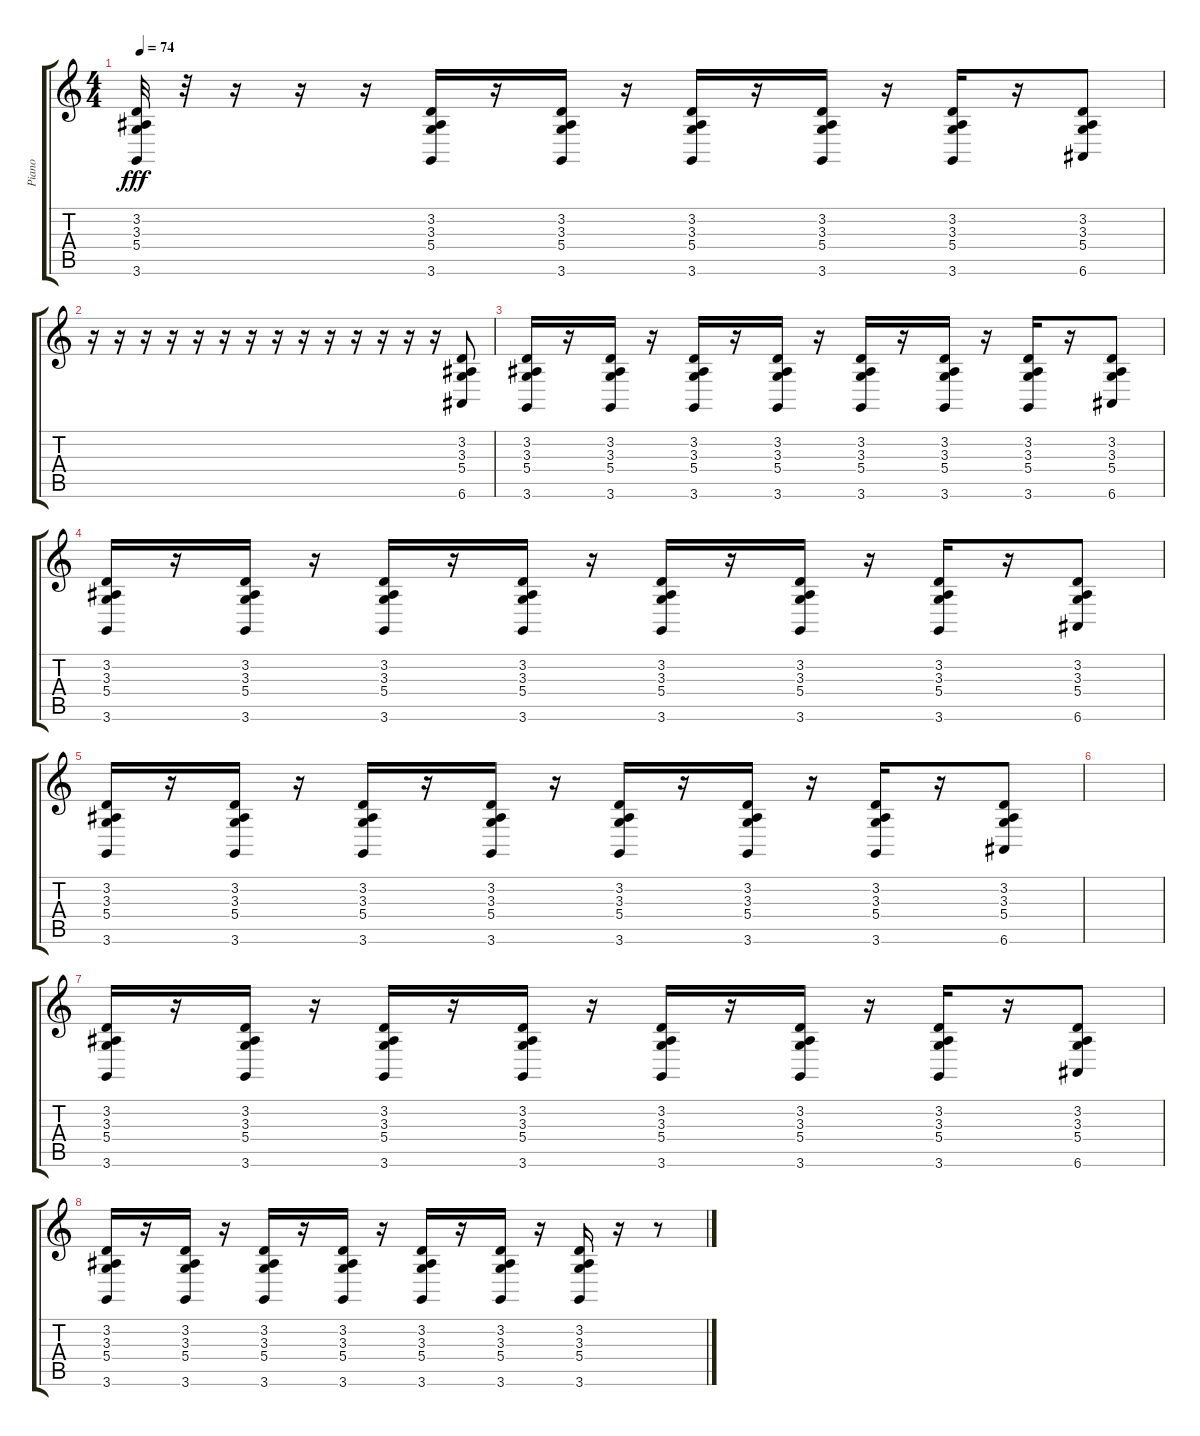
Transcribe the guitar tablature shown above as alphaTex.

\track ("Piano" "Piano") {instrument electricgrandpiano}
\staff {score tabs}
\tuning (E4 B3 G3 D3 A2 E2) {hide}
\ts (4 4)
\tempo 74
\clef g2
\ks c
(3.2 3.3 5.4 3.6).32{dy fff} r.32 r.16 r.16 r.16 (3.2 3.3 5.4 3.6).16 r.16 (3.2 3.3 5.4 3.6).16 r.16 (3.2 3.3 5.4 3.6).16 r.16 (3.2 3.3 5.4 3.6).16 r.16 (3.2 3.3 5.4 3.6).16 r.16 (3.2 3.3 5.4 6.6).8 |
r.16 r.16 r.16 r.16 r.16 r.16 r.16 r.16 r.16 r.16 r.16 r.16 r.16 r.16 (3.2 3.3 5.4 6.6).8 |
(3.2 3.3 5.4 3.6).16 r.16 (3.2 3.3 5.4 3.6).16 r.16 (3.2 3.3 5.4 3.6).16 r.16 (3.2 3.3 5.4 3.6).16 r.16 (3.2 3.3 5.4 3.6).16 r.16 (3.2 3.3 5.4 3.6).16 r.16 (3.2 3.3 5.4 3.6).16 r.16 (3.2 3.3 5.4 6.6).8 |
(3.2 3.3 5.4 3.6).16 r.16 (3.2 3.3 5.4 3.6).16 r.16 (3.2 3.3 5.4 3.6).16 r.16 (3.2 3.3 5.4 3.6).16 r.16 (3.2 3.3 5.4 3.6).16 r.16 (3.2 3.3 5.4 3.6).16 r.16 (3.2 3.3 5.4 3.6).16 r.16 (3.2 3.3 5.4 6.6).8 |
(3.2 3.3 5.4 3.6).16 r.16 (3.2 3.3 5.4 3.6).16 r.16 (3.2 3.3 5.4 3.6).16 r.16 (3.2 3.3 5.4 3.6).16 r.16 (3.2 3.3 5.4 3.6).16 r.16 (3.2 3.3 5.4 3.6).16 r.16 (3.2 3.3 5.4 3.6).16 r.16 (3.2 3.3 5.4 6.6).8 |
|
(3.2 3.3 5.4 3.6).16 r.16 (3.2 3.3 5.4 3.6).16 r.16 (3.2 3.3 5.4 3.6).16 r.16 (3.2 3.3 5.4 3.6).16 r.16 (3.2 3.3 5.4 3.6).16 r.16 (3.2 3.3 5.4 3.6).16 r.16 (3.2 3.3 5.4 3.6).16 r.16 (3.2 3.3 5.4 6.6).8 |
(3.2 3.3 5.4 3.6).16 r.16 (3.2 3.3 5.4 3.6).16 r.16 (3.2 3.3 5.4 3.6).16 r.16 (3.2 3.3 5.4 3.6).16 r.16 (3.2 3.3 5.4 3.6).16 r.16 (3.2 3.3 5.4 3.6).16 r.16 (3.2 3.3 5.4 3.6).16 r.16 r.8
